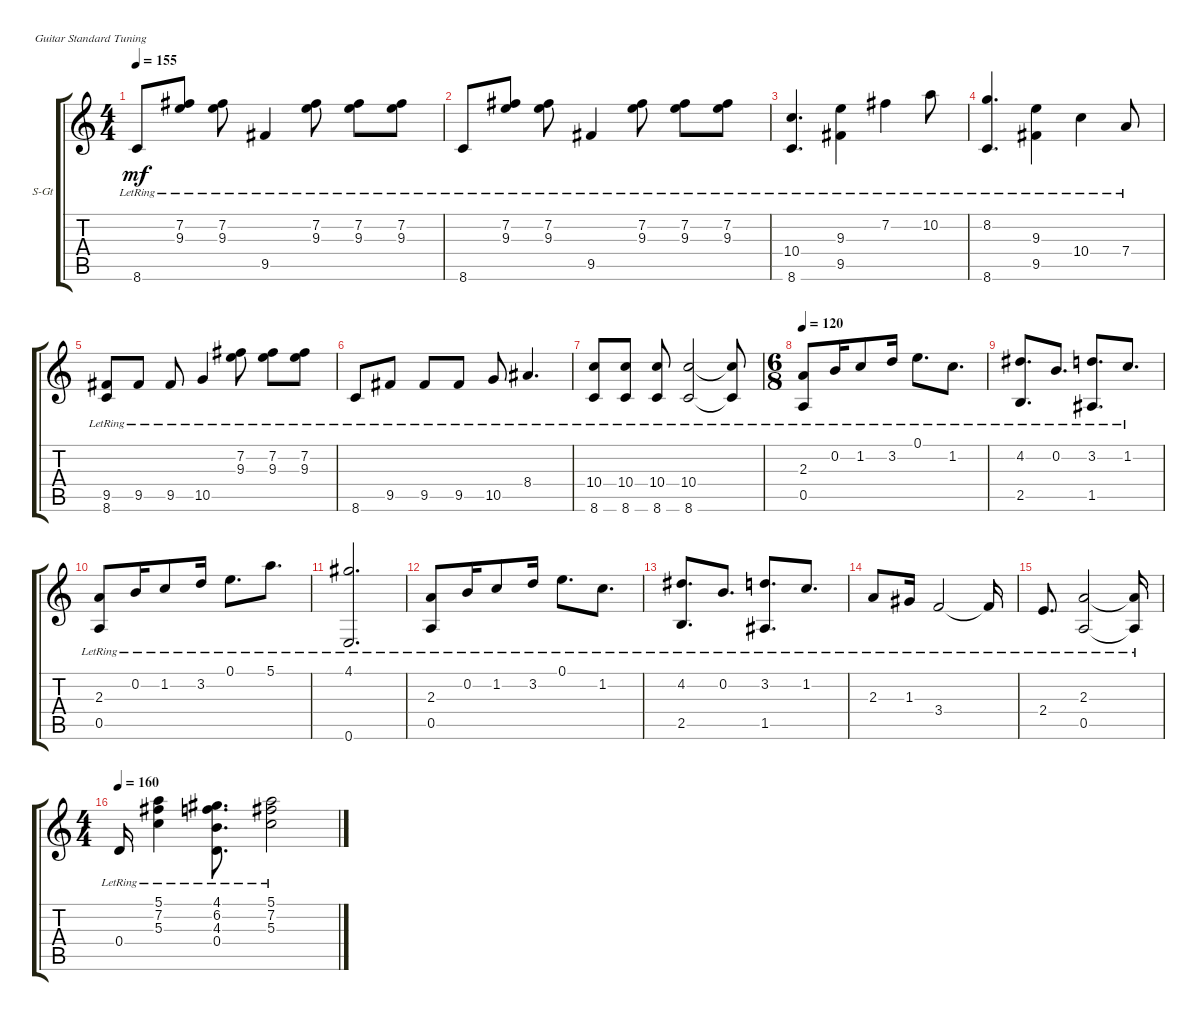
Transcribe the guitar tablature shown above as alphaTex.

\defaultSystemsLayout 4
\bracketExtendMode groupsimilarinstruments
\firstSystemTrackNameOrientation horizontal
\otherSystemsTrackNameOrientation horizontal
\track ("Steel Guitar" "S-Gt") {instrument acousticguitarsteel}
\staff {score tabs}
\tuning (E4 B3 G3 D3 A2 E2)
\ts (4 4)
\tempo 155
\clef g2
\ks c
8.6{lr}.8{dy mf instrument acousticguitarsteel} (9.3{lr} 7.2{lr}).8 (9.3{lr} 7.2{lr}).8 9.5{lr}.4 (9.3{lr} 7.2{lr}).8 (9.3{lr} 7.2{lr}).8 (9.3{lr} 7.2{lr}).8 |
8.6{lr}.8 (9.3{lr} 7.2{lr}).8 (9.3{lr} 7.2{lr}).8 9.5{lr}.4 (9.3{lr} 7.2{lr}).8 (9.3{lr} 7.2{lr}).8 (9.3{lr} 7.2{lr}).8 |
(8.6{lr} 10.4{lr}).4{d} (9.5{lr} 9.3{lr}).4 7.2{lr}.4 10.2{lr}.8 |
(8.2{lr} 8.6{lr}).4{d} (9.5{lr} 9.3{lr}).4 10.4{lr}.4 7.4{lr}.8 |
(8.6{lr} 9.5{lr}).8 9.5{lr}.8 9.5{lr}.8 10.5{lr}.4 (9.3{lr} 7.2{lr}).8 (9.3{lr} 7.2{lr}).8 (9.3{lr} 7.2{lr}).8 |
8.6{lr}.8 9.5{lr}.8 9.5{lr}.8 9.5{lr}.8 10.5{lr}.8 8.4{lr}.4{d} |
(8.6{lr} 10.4{lr}).8 (8.6{lr} 10.4{lr}).8 (8.6{lr} 10.4{lr}).8 (8.6{lr} 10.4{lr}).2 (8.6{lr t} 10.4{lr t}).8 |
\ts (6 8)
\tempo 120
(0.5{lr} 2.3{lr}).8 0.2{lr}.16 1.2{lr}.8 3.2{lr}.16 0.1{lr}.8{d} 1.2{lr}.8{d} |
(2.5{lr} 4.2{lr}).8{d} 0.2{lr}.8{d} (1.5{lr} 3.2{lr}).8{d} 1.2{lr}.8{d} |
(0.5{lr} 2.3{lr}).8 0.2{lr}.16 1.2{lr}.8 3.2{lr}.16 0.1{lr}.8{d} 5.1{lr}.8{d} |
(4.1{lr} 0.6{lr}).2{d} |
(0.5{lr} 2.3{lr}).8 0.2{lr}.16 1.2{lr}.8 3.2{lr}.16 0.1{lr}.8{d} 1.2{lr}.8{d} |
(2.5{lr} 4.2{lr}).8{d} 0.2{lr}.8{d} (1.5{lr} 3.2{lr}).8{d} 1.2{lr}.8{d} |
2.3{lr}.8 1.3{lr}.16 3.4{lr}.2 3.4{lr t}.16 |
2.4{lr}.8{d} (2.3{lr} 0.5{lr}).2 (2.3{lr t} 0.5{lr t}).16 |
\ts (4 4)
\tempo 160
0.4{lr}.16 (5.3{lr} 5.1{lr} 7.2{lr}).4 (4.1{lr} 6.2{lr} 4.3{lr} 0.4{lr}).8{d} (5.3{lr} 5.1{lr} 7.2{lr}).2
